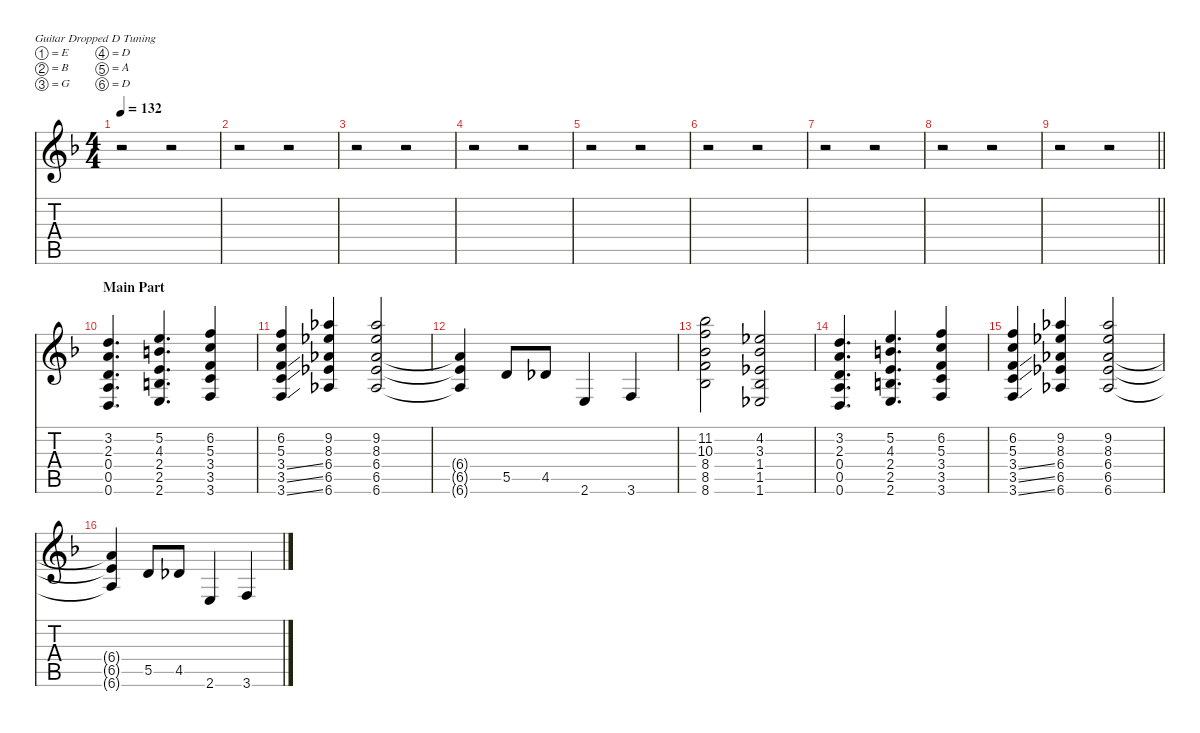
\defaultSystemsLayout 4
\hideDynamics
\bracketExtendMode nobrackets
\singleTrackTrackNamePolicy hidden
\multiTrackTrackNamePolicy hidden
\firstSystemTrackNameMode fullname
\firstSystemTrackNameOrientation horizontal
\otherSystemsTrackNameOrientation horizontal
\track ("Rhythm Guitar" "od.guit.") {instrument overdrivenguitar}
\staff {score tabs}
\tuning (E4 B3 G3 D3 A2 D2)
\ts (4 4)
\tempo 132
\clef g2
\ks dminor
r.2{dy f beam Down} r.2{beam Down} |
r.2{beam Down} r.2{beam Down} |
r.2{beam Down} r.2{beam Down} |
r.2{beam Down} r.2{beam Down} |
r.2{beam Down} r.2{beam Down} |
r.2{beam Down} r.2{beam Down} |
r.2{beam Down} r.2{beam Down} |
r.2{beam Down} r.2{beam Down} |
\barLineRight lightlight
r.2{beam Down} r.2{beam Down} |
\section ("" "Main Part")
(3.2{acc forcenatural} 2.3{acc forcenatural} 0.4{acc forcenatural} 0.5{acc forcenatural} 0.6{acc forcenatural}).4{d beam Up} (5.2{acc forcenatural} 4.3{acc forcenatural} 2.4{acc forcenatural} 2.5{acc forcenatural} 2.6{acc forcenatural}).4{d beam Up} (6.2{acc forcenatural} 5.3{acc forcenatural} 3.4{acc forcenatural} 3.5{acc forcenatural} 3.6{acc forcenatural}).4{beam Up} |
(6.2{acc forcenatural} 5.3{acc forcenatural} 3.4{ss acc forcenatural} 3.5{ss acc forcenatural} 3.6{ss acc forcenatural}).4{beam Up} (9.2{acc b} 8.3{acc b} 6.4{acc b} 6.5{acc b} 6.6{acc b}).4{beam Up} (9.2{acc b} 8.3{acc b} 6.4{acc b} 6.5{acc b} 6.6{acc b}).2{beam Up} |
(6.4{t acc b} 6.5{t acc b} 6.6{t acc b}).4{beam Up} 5.5{acc forcenatural}.8{beam Up} 4.5{acc b}.8{beam Up} 2.6{acc forcenatural}.4{beam Up} 3.6{acc forcenatural}.4{beam Up} |
(11.2{acc b} 10.3{acc forcenatural} 8.4{acc b} 8.5{acc forcenatural} 8.6{acc b}).2{beam Down} (4.2{acc b} 3.3{acc b} 1.4{acc b} 1.5{acc b} 1.6{acc b}).2{beam Up} |
(3.2{acc forcenatural} 2.3{acc forcenatural} 0.4{acc forcenatural} 0.5{acc forcenatural} 0.6{acc forcenatural}).4{d beam Up} (5.2{acc forcenatural} 4.3{acc forcenatural} 2.4{acc forcenatural} 2.5{acc forcenatural} 2.6{acc forcenatural}).4{d beam Up} (6.2{acc forcenatural} 5.3{acc forcenatural} 3.4{acc forcenatural} 3.5{acc forcenatural} 3.6{acc forcenatural}).4{beam Up} |
(6.2{acc forcenatural} 5.3{acc forcenatural} 3.4{ss acc forcenatural} 3.5{ss acc forcenatural} 3.6{ss acc forcenatural}).4{beam Up} (9.2{acc b} 8.3{acc b} 6.4{acc b} 6.5{acc b} 6.6{acc b}).4{beam Up} (9.2{acc b} 8.3{acc b} 6.4{acc b} 6.5{acc b} 6.6{acc b}).2{beam Up} |
(6.4{t acc b} 6.5{t acc b} 6.6{t acc b}).4{beam Up} 5.5{acc forcenatural}.8{beam Up} 4.5{acc b}.8{beam Up} 2.6{acc forcenatural}.4{beam Up} 3.6{acc forcenatural}.4{beam Up}
